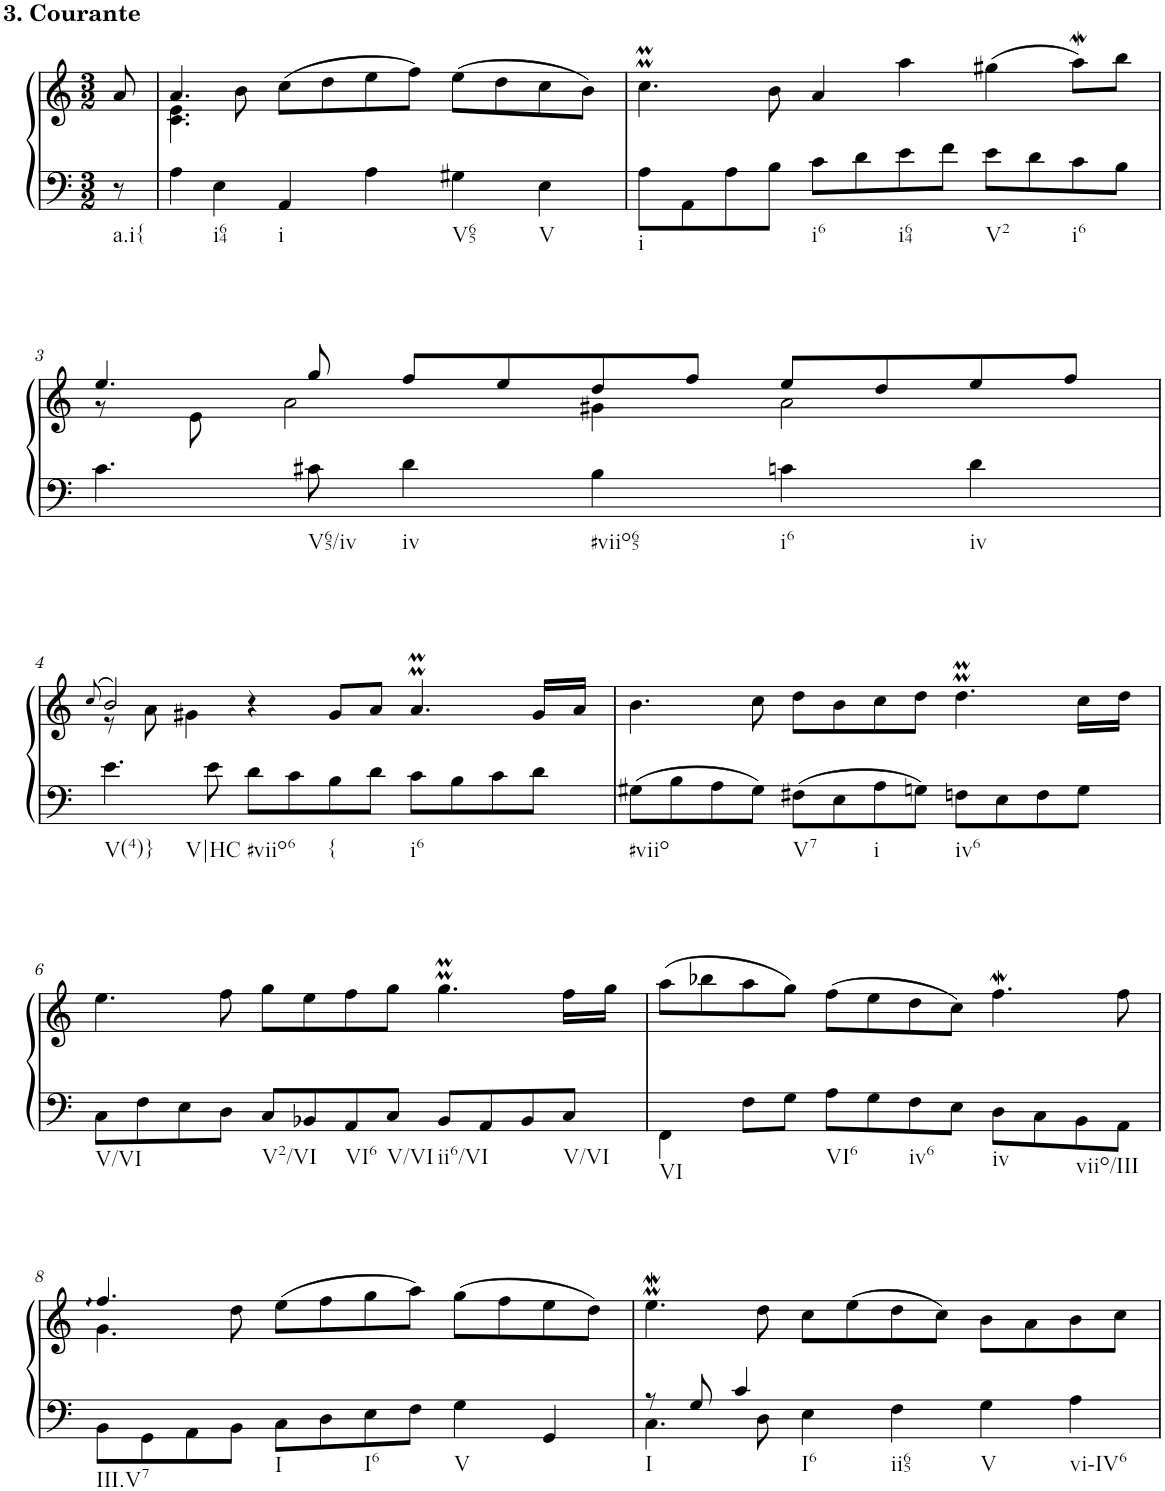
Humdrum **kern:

**kern	**kern
*part1	*part1
*staff2	*staff1
*I"Klavier linke Hand	*
*clefF4	*clefG2
*k[]	*k[]
*M3/2	*M3/2
=	=
!	!LO:TX:a:B:t=3. Courante
!LO:TX:b:t=a.i{	!
8r	8a/
=1	=1
*	*^
4A\	4.a/	4.c\ 4.e\
!LO:TX:b:t=i64	!	!
4E\	.	.
.	8b\	1ryy
!LO:TX:b:t=i	!	!
4AA/	(8cc\L	.
.	8dd\	.
4A\	8ee\	.
.	8ff\J)	.
!LO:TX:b:t=V65	!	!
4G#X\	(8ee\L	.
.	8dd\	.
!LO:TX:b:t=V	!	!
4E\	8cc\	.
.	8b\J)	8ryy
=2	=2	=2
!LO:TX:b:t=i	!	!
*	*v	*v
8A\L	4.ccMM\
8AA\	.
8A\	.
8B\J	8b\
!LO:TX:b:t=i6	!
8c\L	4a/
8d\	.
!LO:TX:b:t=i64	!
8e\	4aa\
8f\J	.
!LO:TX:b:t=V2	!
8e\L	(4gg#X\
8d\	.
!LO:TX:b:t=i6	!
8c\	8aaW\L)
8B\J	8bb\J
!!LO:LB:g=z
=3	=3
*	*^
4.c\	4.ee/	8r
.	.	8e\
.	.	2a\
!LO:TX:b:t=V65/iv	!	!
8c#X\	8gg/	.
!LO:TX:b:t=iv	!	!
4d\	8ff/L	.
.	8ee/	.
!LO:TX:b:t=#viio65	!	!
4B\	8dd/	4g#X\
.	8ff/J	.
!LO:TX:b:t=i6	!	!
4cn\	8ee/L	2a\
.	8dd/	.
!LO:TX:b:t=iv	!	!
4d\	8ee/	.
.	8ff/J	.
!!LO:LB:g=z	!!
=4	=4	=4
.	(8qcc/	.
!LO:TX:b:t=V(4)}	!	!
!LO:TX:b:t=V|HC	!	!
4.e\	2b/)	8r
.	.	8a\
.	.	4g#X\
8e\	.	.
!LO:TX:b:t=#viio6	!	!
8d\L	4r	1ryy
8c\	.	.
!LO:TX:b:t={	!	!
8B\	8g#/L	.
8d\J	8a/J	.
!LO:TX:b:t=i6	!	!
8c\L	4.aMM/	.
8B\	.	.
8c\	.	.
8d\J	16g#/LL	.
.	16a/JJ	.
*	*v	*v
=5	=5
!LO:TX:b:t=#viio	!
8G#X\L	4.b\
8B\	.
8A\	.
8G#\J	8cc\
!LO:TX:b:t=V7	!
8F#X\L	8dd\L
8E\	8b\
!LO:TX:b:t=i	!
8A\	8cc\
8Gn\J	8dd\J
!LO:TX:b:t=iv6	!
8Fn\L	4.ddMM\
8E\	.
8F\	.
8G\J	16cc\LL
.	16dd\JJ
!!LO:LB:g=z
=6	=6
!LO:TX:b:t=V/VI	!
8C\L	4.ee\
8F\	.
8E\	.
8D\J	8ff\
!LO:TX:b:t=V2/VI	!
8C/L	8gg\L
8BB-X/	8ee\
!LO:TX:b:t=VI6	!
8AA/	8ff\
!LO:TX:b:t=V/VI	!
8C/J	8gg\J
!LO:TX:b:t=ii6/VI	!
8BB-/L	4.ggMM\
8AA/	.
8BB-/	.
!LO:TX:b:t=V/VI	!
8C/J	16ff\LL
.	16gg\JJ
=7	=7
*^	*
!LO:TX:b:t=VI	!	!
!LO:TX:b:t=VI6	!	!
!LO:TX:b:t=iv6	!	!
!LO:TX:b:t=iv	!	!
!LO:TX:b:t=viio/III	!	!
1.ryy	4FF\	(8aa\L
.	.	8bb-X\
.	8F\L	8aa\
.	8G\J	8gg\J)
.	8A\L	(8ff\L
.	8G\	8ee\
.	8F\	8dd\
.	8E\J	8cc\J)
.	8D\L	4.ffw\
.	8C\	.
.	8BB\	.
.	8AA\J	8ff\
!!LO:LB:g=z
=8	=8	=8
*	*	*^
!LO:TX:b:t=III.V7	!	!	!
!LO:TX:b:t=I	!	!	!
!LO:TX:b:t=I6	!	!	!
!LO:TX:b:t=V	!	!	!
1.ryy	8BB\L	4.ff:/	4.g\
.	8GG\	.	.
.	8AA\	.	.
.	8BB\J	8dd\	1ryy
.	8C\L	(8ee\L	.
.	8D\	8ff\	.
.	8E\	8gg\	.
.	8F\J	8aa\J)	.
.	4G\	(8gg\L	.
.	.	8ff\	.
.	4GG/	8ee\	.
.	.	8dd\J)	8ryy
=9	=9	=9	=9
!LO:TX:b:t=I	!	!	!
*	*	*v	*v
8r	4.C\	4.eemW\
8G/	.	.
4c/	.	.
.	8D\	8dd\
!LO:TX:b:t=I6	!	!
!LO:TX:b:t=ii65	!	!
!LO:TX:b:t=V	!	!
!LO:TX:b:t=vi-IV6	!	!
1ryy	4E\	8cc\L
.	.	(8ee\
.	4F\	8dd\
.	.	8cc\J)
.	4G\	8b\L
.	.	8a\
.	4A\	8b\
.	.	8cc\J
*v	*v	*
=	=
*-	*-
